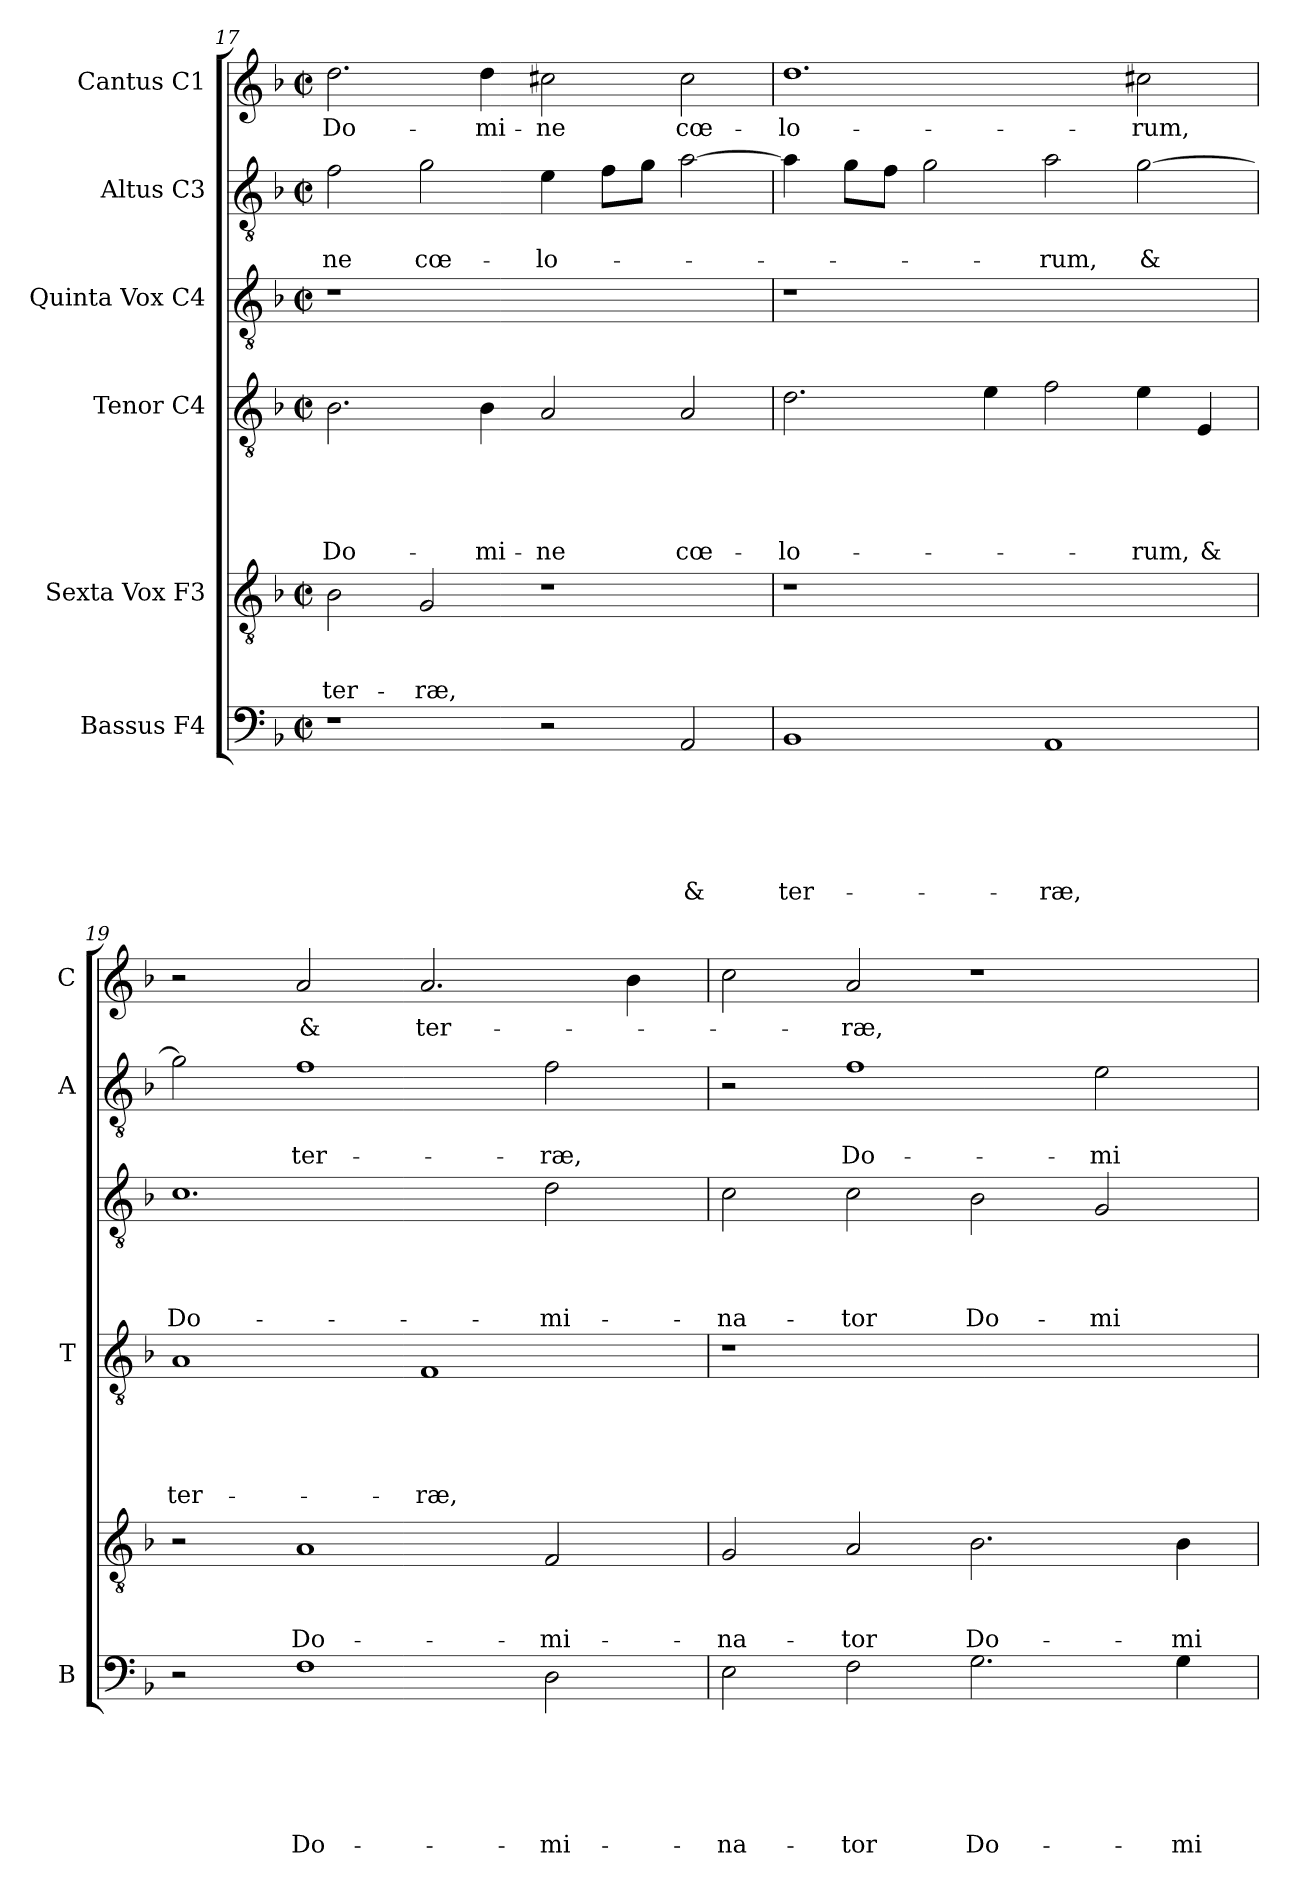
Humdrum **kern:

**kern	**text	**text	**text	**text	**text	**text	**kern	**text	**text	**text	**kern	**text	**text	**text	**text	**text	**kern	**text	**text	**text	**text	**kern	**text	**text	**kern	**text
*part6	*part6	*part6	*part6	*part6	*part6	*part6	*part5	*part5	*part5	*part5	*part4	*part4	*part4	*part4	*part4	*part4	*part3	*part3	*part3	*part3	*part3	*part2	*part2	*part2	*part1	*part1
*staff6	*staff6	*staff6	*staff6	*staff6	*staff6	*staff6	*staff5	*staff5	*staff5	*staff5	*staff4	*staff4	*staff4	*staff4	*staff4	*staff4	*staff3	*staff3	*staff3	*staff3	*staff3	*staff2	*staff2	*staff2	*staff1	*staff1
*I"Bassus F4	*	*	*	*	*	*	*I"Sexta Vox F3	*	*	*	*I"Tenor C4	*	*	*	*	*	*I"Quinta Vox C4	*	*	*	*	*I"Altus C3	*	*	*I"Cantus C1	*
*I'B	*	*	*	*	*	*	*	*	*	*	*I'T	*	*	*	*	*	*	*	*	*	*	*I'A	*	*	*I'C	*
*clefF4	*	*	*	*	*	*	*clefGv2	*	*	*	*clefGv2	*	*	*	*	*	*clefGv2	*	*	*	*	*clefGv2	*	*	*clefG2	*
*k[b-]	*	*	*	*	*	*	*k[b-]	*	*	*	*k[b-]	*	*	*	*	*	*k[b-]	*	*	*	*	*k[b-]	*	*	*k[b-]	*
*F:	*	*	*	*	*	*	*F:	*	*	*	*F:	*	*	*	*	*	*F:	*	*	*	*	*F:	*	*	*F:	*
*M2/2	*	*	*	*	*	*	*M2/2	*	*	*	*M2/2	*	*	*	*	*	*M2/2	*	*	*	*	*M2/2	*	*	*M2/2	*
*met(c|)	*	*	*	*	*	*	*met(c|)	*	*	*	*met(c|)	*	*	*	*	*	*met(c|)	*	*	*	*	*met(c|)	*	*	*met(c|)	*
=17	=17	=17	=17	=17	=17	=17	=17	=17	=17	=17	=17	=17	=17	=17	=17	=17	=17	=17	=17	=17	=17	=17	=17	=17	=17	=17
!	!	!	!	!	!	!	!	!	!	!LO:LY:b	!	!	!	!	!	!LO:LY:b	!	!	!	!	!	!	!	!LO:LY:b	!	!LO:LY:b
1r	.	.	.	.	.	.	2B-\	.	.	ter-	2.B-\	.	.	.	.	Do-	1r	.	.	.	.	2f\	.	-ne	2.dd\	Do-
!	!	!	!	!	!	!	!	!	!	!LO:LY:b	!	!	!	!	!	!	!	!	!	!	!	!	!	!LO:LY:b	!	!
.	.	.	.	.	.	.	2G/	.	.	-ræ,	.	.	.	.	.	.	.	.	.	.	.	2g\	.	cœ-	.	.
!	!	!	!	!	!	!	!	!	!	!	!	!	!	!	!	!LO:LY:b	!	!	!	!	!	!	!	!	!	!LO:LY:b
.	.	.	.	.	.	.	.	.	.	.	4B-\	.	.	.	.	-mi-	.	.	.	.	.	.	.	.	4dd\	-mi-
!	!	!	!	!	!	!	!	!	!	!	!	!	!	!	!	!LO:LY:b	!	!	!	!	!	!	!	!LO:LY:b	!	!LO:LY:b
2r	.	.	.	.	.	.	1r	.	.	.	2A/	.	.	.	.	-ne	1ryy	.	.	.	.	4e\	.	-lo-	2cc#X\	-ne
.	.	.	.	.	.	.	.	.	.	.	.	.	.	.	.	.	.	.	.	.	.	8f\L	.	.	.	.
.	.	.	.	.	.	.	.	.	.	.	.	.	.	.	.	.	.	.	.	.	.	8g\J	.	.	.	.
!	!	!	!	!	!	!LO:LY:b	!	!	!	!	!	!	!	!	!	!LO:LY:b	!	!	!	!	!	!	!	!	!	!LO:LY:b
2AA/	.	.	.	.	.	&	.	.	.	.	2A/	.	.	.	.	cœ-	.	.	.	.	.	[2a\	.	.	2cc#\	cœ-
!!LO:PB:g=z
=18	=18	=18	=18	=18	=18	=18	=18	=18	=18	=18	=18	=18	=18	=18	=18	=18	=18	=18	=18	=18	=18	=18	=18	=18	=18	=18
!	!	!	!	!	!	!LO:LY:b	!	!	!	!	!	!	!	!	!	!LO:LY:b	!	!	!	!	!	!	!	!	!	!LO:LY:b
1BB-	.	.	.	.	.	ter-	1r	.	.	.	2.d\	.	.	.	.	-lo-	1r	.	.	.	.	4a\]	.	.	1.dd	-lo-
.	.	.	.	.	.	.	.	.	.	.	.	.	.	.	.	.	.	.	.	.	.	8g\L	.	.	.	.
.	.	.	.	.	.	.	.	.	.	.	.	.	.	.	.	.	.	.	.	.	.	8f\J	.	.	.	.
.	.	.	.	.	.	.	.	.	.	.	.	.	.	.	.	.	.	.	.	.	.	2g\	.	.	.	.
.	.	.	.	.	.	.	.	.	.	.	4e\	.	.	.	.	.	.	.	.	.	.	.	.	.	.	.
!	!	!	!	!	!	!LO:LY:b	!	!	!	!	!	!	!	!	!	!	!	!	!	!	!	!	!	!LO:LY:b	!	!
1AA	.	.	.	.	.	-ræ,	1ryy	.	.	.	2f\	.	.	.	.	.	1ryy	.	.	.	.	2a\	.	-rum,	.	.
!	!	!	!	!	!	!	!	!	!	!	!	!	!	!	!	!LO:LY:b	!	!	!	!	!	!	!	!LO:LY:b	!	!LO:LY:b
.	.	.	.	.	.	.	.	.	.	.	4e\	.	.	.	.	-rum,	.	.	.	.	.	[2g\	.	&	2cc#X\	-rum,
!	!	!	!	!	!	!	!	!	!	!	!	!	!	!	!	!LO:LY:b	!	!	!	!	!	!	!	!	!	!
.	.	.	.	.	.	.	.	.	.	.	4E/	.	.	.	.	&	.	.	.	.	.	.	.	.	.	.
=19	=19	=19	=19	=19	=19	=19	=19	=19	=19	=19	=19	=19	=19	=19	=19	=19	=19	=19	=19	=19	=19	=19	=19	=19	=19	=19
!	!	!	!	!	!	!	!	!	!	!	!	!	!	!	!	!LO:LY:b	!	!	!	!	!LO:LY:b	!	!	!	!	!
2r	.	.	.	.	.	.	2r	.	.	.	1A	.	.	.	.	ter-	1.c	.	.	.	Do-	2g\]	.	.	2r	.
!	!	!	!	!	!	!LO:LY:b	!	!	!	!LO:LY:b	!	!	!	!	!	!	!	!	!	!	!	!	!	!LO:LY:b	!	!LO:LY:b
1F	.	.	.	.	.	Do-	1A	.	.	Do-	.	.	.	.	.	.	.	.	.	.	.	1f	.	ter-	2a/	&
!	!	!	!	!	!	!	!	!	!	!	!	!	!	!	!	!LO:LY:b	!	!	!	!	!	!	!	!	!	!LO:LY:b
.	.	.	.	.	.	.	.	.	.	.	1F	.	.	.	.	-ræ,	.	.	.	.	.	.	.	.	2.a/	ter-
!	!	!	!	!	!	!LO:LY:b	!	!	!	!LO:LY:b	!	!	!	!	!	!	!	!	!	!	!LO:LY:b	!	!	!LO:LY:b	!	!
2D\	.	.	.	.	.	-mi-	2F/	.	.	-mi-	.	.	.	.	.	.	2d\	.	.	.	-mi-	2f\	.	-ræ,	.	.
.	.	.	.	.	.	.	.	.	.	.	.	.	.	.	.	.	.	.	.	.	.	.	.	.	4b-\	.
=20	=20	=20	=20	=20	=20	=20	=20	=20	=20	=20	=20	=20	=20	=20	=20	=20	=20	=20	=20	=20	=20	=20	=20	=20	=20	=20
!	!	!	!	!	!	!LO:LY:b	!	!	!	!LO:LY:b	!	!	!	!	!	!	!	!	!	!	!LO:LY:b	!	!	!	!	!
2E\	.	.	.	.	.	-na-	2G/	.	.	-na-	1r	.	.	.	.	.	2c\	.	.	.	-na-	2r	.	.	2cc\	.
!	!	!	!	!	!	!LO:LY:b	!	!	!	!LO:LY:b	!	!	!	!	!	!	!	!	!	!	!LO:LY:b	!	!	!LO:LY:b	!	!LO:LY:b
2F\	.	.	.	.	.	-tor	2A/	.	.	-tor	.	.	.	.	.	.	2c\	.	.	.	-tor	1f	.	Do-	2a/	-ræ,
!	!	!	!	!	!	!LO:LY:b	!	!	!	!LO:LY:b	!	!	!	!	!	!	!	!	!	!	!LO:LY:b	!	!	!	!	!
2.G\	.	.	.	.	.	Do-	2.B-\	.	.	Do-	1ryy	.	.	.	.	.	2B-\	.	.	.	Do-	.	.	.	1r	.
!	!	!	!	!	!	!	!	!	!	!	!	!	!	!	!	!	!	!	!	!	!LO:LY:b	!	!	!LO:LY:b	!	!
.	.	.	.	.	.	.	.	.	.	.	.	.	.	.	.	.	2G/	.	.	.	-mi-	2e\	.	-mi-	.	.
!	!	!	!	!	!	!LO:LY:b	!	!	!	!LO:LY:b	!	!	!	!	!	!	!	!	!	!	!	!	!	!	!	!
4G\	.	.	.	.	.	-mi-	4B-\	.	.	-mi-	.	.	.	.	.	.	.	.	.	.	.	.	.	.	.	.
=	=	=	=	=	=	=	=	=	=	=	=	=	=	=	=	=	=	=	=	=	=	=	=	=	=	=
*-	*-	*-	*-	*-	*-	*-	*-	*-	*-	*-	*-	*-	*-	*-	*-	*-	*-	*-	*-	*-	*-	*-	*-	*-	*-	*-
